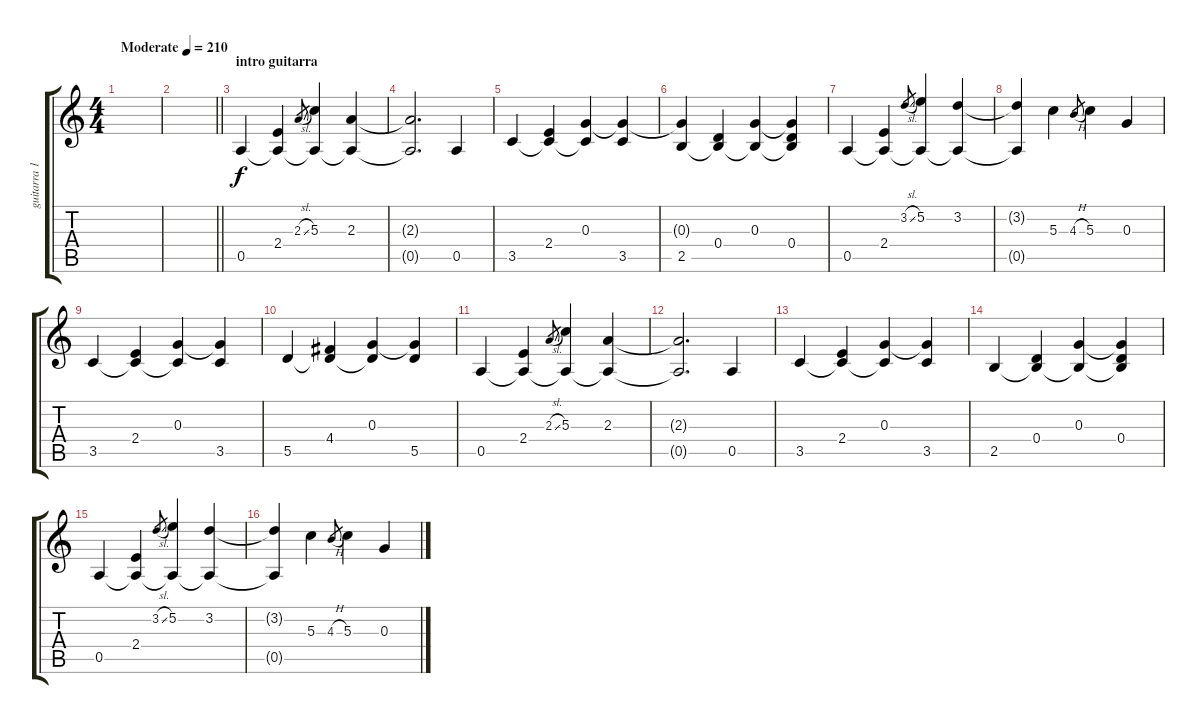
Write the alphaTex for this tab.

\track ("guitarra 1" "guitarra 1") {instrument electricguitarjazz}
\staff {score tabs}
\tuning (E4 B3 G3 D3 A2 E2) {hide}
\ts (4 4)
\tempo (210 "Moderate")
\clef g2
\ks c
|
\barLineRight lightlight
|
\section ("" "intro guitarra")
0.5.4 (2.4 0.5{t}).4 2.3{sl}.8{gr} (5.3 0.5{t}).4 (2.3 0.5{t}).4 |
(2.3{t} 0.5{t}).2{d} 0.5.4 |
3.5.4 (2.4 3.5{t}).4 (0.3 3.5{t}).4 (0.3{t} 3.5).4 |
(0.3{t} 2.5).4 (0.4 2.5{t}).4 (0.3 2.5{t}).4 (0.3{t} 0.4 2.5{t}).4 |
0.5.4 (2.4 0.5{t}).4 3.2{sl}.8{gr} (5.2 0.5{t}).4 (3.2 0.5{t}).4 |
(3.2{t} 0.5{t}).4 5.3.4 4.3{h}.8{gr} 5.3.4 0.3.4 |
3.5.4 (2.4 3.5{t}).4 (0.3 3.5{t}).4 (0.3{t} 3.5).4 |
5.5.4 (4.4 5.5{t}).4 (0.3 5.5{t}).4 (0.3{t} 5.5).4 |
0.5.4 (2.4 0.5{t}).4 2.3{sl}.8{gr} (5.3 0.5{t}).4 (2.3 0.5{t}).4 |
(2.3{t} 0.5{t}).2{d} 0.5.4 |
3.5.4 (2.4 3.5{t}).4 (0.3 3.5{t}).4 (0.3{t} 3.5).4 |
2.5.4 (0.4 2.5{t}).4 (0.3 2.5{t}).4 (0.3{t} 0.4 2.5{t}).4 |
0.5.4 (2.4 0.5{t}).4 3.2{sl}.8{gr} (5.2 0.5{t}).4 (3.2 0.5{t}).4 |
(3.2{t} 0.5{t}).4 5.3.4 4.3{h}.8{gr} 5.3.4 0.3.4
